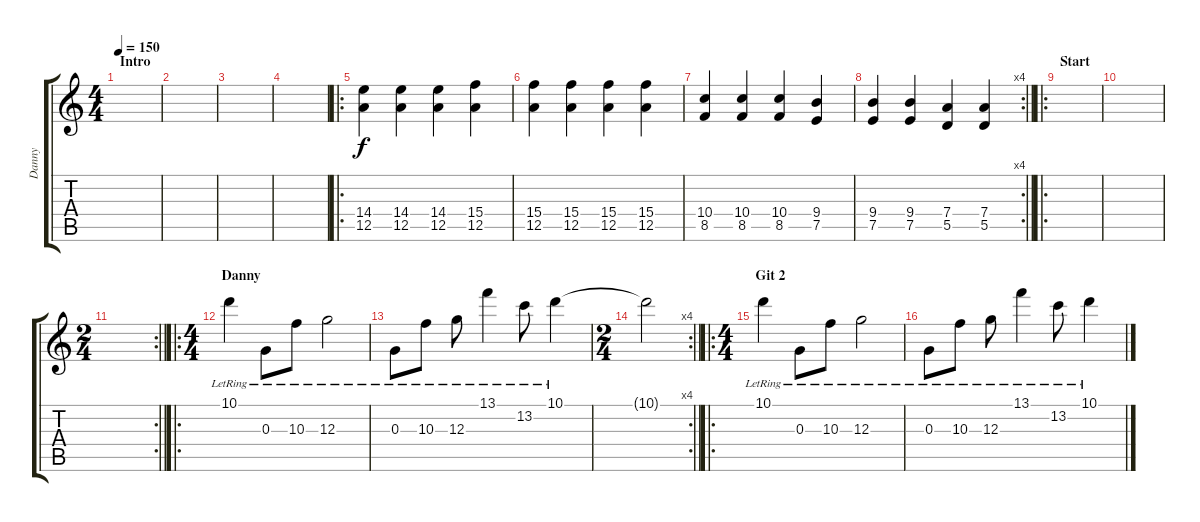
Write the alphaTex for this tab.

\track ("Danny" "Danny") {instrument distortionguitar}
\staff {score tabs}
\tuning (E4 B3 G3 D3 A2 D2) {hide}
\ts (4 4)
\section ("" "Intro")
\tempo 150
\clef g2
\ks c
|
|
|
|
\ro
(14.4 12.5).4 (14.4 12.5).4 (14.4 12.5).4 (15.4 12.5).4 |
(15.4 12.5).4 (15.4 12.5).4 (15.4 12.5).4 (15.4 12.5).4 |
(10.4 8.5).4 (10.4 8.5).4 (10.4 8.5).4 (9.4 7.5).4 |
\rc 4
\barLineRight lightlight
(9.4 7.5).4 (9.4 7.5).4 (7.4 5.5).4 (7.4 5.5).4 |
\ro
\section ("" "Start")
|
|
\rc 2
\ts (2 4)
\barLineRight lightlight
|
\ro
\ts (4 4)
\section ("" "Danny")
10.1{lr}.4{instrument distortionguitar} 0.3{lr}.8 10.3{lr}.8 12.3{lr}.2 |
0.3{lr}.8 10.3{lr}.8 12.3{lr}.8 13.1{lr}.4 13.2{lr}.8 10.1{lr}.4 |
\rc 4
\ts (2 4)
\barLineRight lightlight
10.1{t}.2 |
\ro
\ts (4 4)
\section ("" "Git 2")
10.1{lr}.4 0.3{lr}.8 10.3{lr}.8 12.3{lr}.2 |
0.3{lr}.8 10.3{lr}.8 12.3{lr}.8 13.1{lr}.4 13.2{lr}.8 10.1{lr}.4
